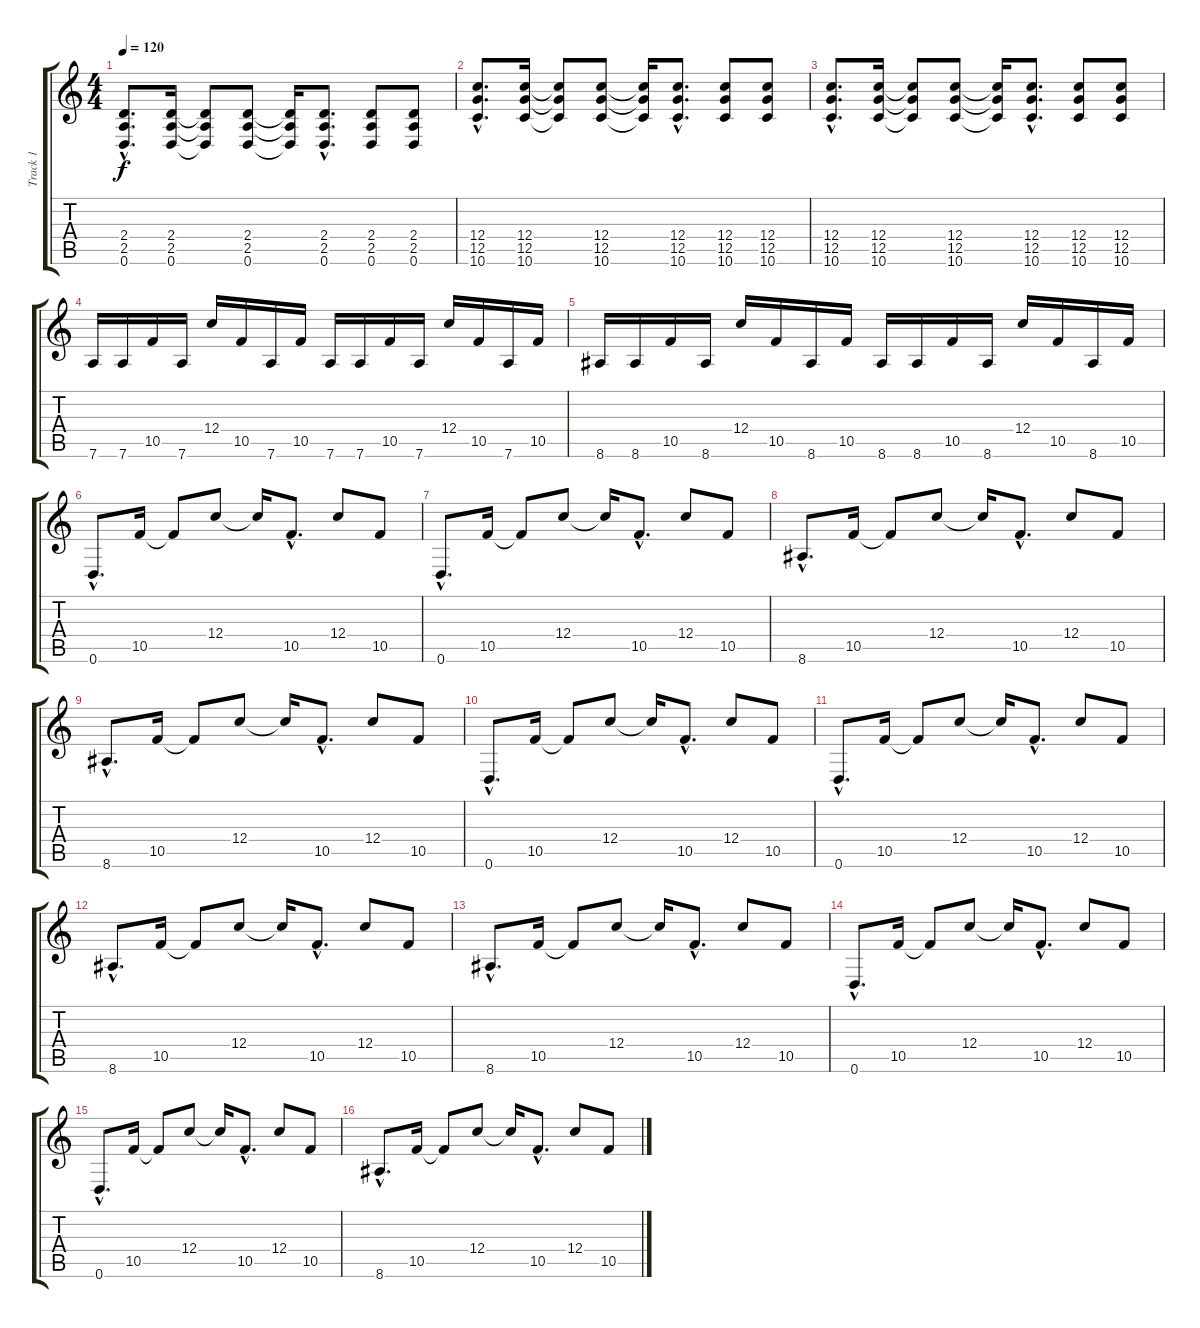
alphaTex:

\track ("Track 1" "Track 1") {instrument overdrivenguitar}
\staff {score tabs}
\tuning (D4 A3 F3 C3 G2 D2) {hide}
\ts (4 4)
\tempo 120
\clef g2
\ks c
(2.4{hac} 2.5{hac} 0.6{hac}).8{d dy f} (2.4 2.5 0.6).16 (2.4{t} 2.5{t} 0.6{t}).8 (2.4 2.5 0.6).8 (2.4{t} 2.5{t} 0.6{t}).16 (2.4{hac} 2.5{hac} 0.6{hac}).8{d} (2.4 2.5 0.6).8 (2.4 2.5 0.6).8 |
(12.4{hac} 12.5{hac} 10.6{hac}).8{d} (12.4 12.5 10.6).16 (12.4{t} 12.5{t} 10.6{t}).8 (12.4 12.5 10.6).8 (12.4{t} 12.5{t} 10.6{t}).16 (12.4{hac} 12.5{hac} 10.6{hac}).8{d} (12.4 12.5 10.6).8 (12.4 12.5 10.6).8 |
(12.4{hac} 12.5{hac} 10.6{hac}).8{d} (12.4 12.5 10.6).16 (12.4{t} 12.5{t} 10.6{t}).8 (12.4 12.5 10.6).8 (12.4{t} 12.5{t} 10.6{t}).16 (12.4{hac} 12.5{hac} 10.6{hac}).8{d} (12.4 12.5 10.6).8 (12.4 12.5 10.6).8 |
7.6.16 7.6.16 10.5.16 7.6.16 12.4.16 10.5.16 7.6.16 10.5.16 7.6.16 7.6.16 10.5.16 7.6.16 12.4.16 10.5.16 7.6.16 10.5.16 |
8.6.16 8.6.16 10.5.16 8.6.16 12.4.16 10.5.16 8.6.16 10.5.16 8.6.16 8.6.16 10.5.16 8.6.16 12.4.16 10.5.16 8.6.16 10.5.16 |
0.6{hac}.8{d volume 8 instrument electricguitarclean} 10.5.16 10.5{t}.8 12.4.8 12.4{t}.16 10.5{hac}.8{d} 12.4.8 10.5.8 |
0.6{hac}.8{d} 10.5.16 10.5{t}.8 12.4.8 12.4{t}.16 10.5{hac}.8{d} 12.4.8 10.5.8 |
8.6{hac}.8{d} 10.5.16 10.5{t}.8 12.4.8 12.4{t}.16 10.5{hac}.8{d} 12.4.8 10.5.8 |
8.6{hac}.8{d} 10.5.16 10.5{t}.8 12.4.8 12.4{t}.16 10.5{hac}.8{d} 12.4.8 10.5.8 |
0.6{hac}.8{d} 10.5.16 10.5{t}.8 12.4.8 12.4{t}.16 10.5{hac}.8{d} 12.4.8 10.5.8 |
0.6{hac}.8{d} 10.5.16 10.5{t}.8 12.4.8 12.4{t}.16 10.5{hac}.8{d} 12.4.8 10.5.8 |
8.6{hac}.8{d} 10.5.16 10.5{t}.8 12.4.8 12.4{t}.16 10.5{hac}.8{d} 12.4.8 10.5.8 |
8.6{hac}.8{d} 10.5.16 10.5{t}.8 12.4.8 12.4{t}.16 10.5{hac}.8{d} 12.4.8 10.5.8 |
0.6{hac}.8{d} 10.5.16 10.5{t}.8 12.4.8 12.4{t}.16 10.5{hac}.8{d} 12.4.8 10.5.8 |
0.6{hac}.8{d} 10.5.16 10.5{t}.8 12.4.8 12.4{t}.16 10.5{hac}.8{d} 12.4.8 10.5.8 |
8.6{hac}.8{d} 10.5.16 10.5{t}.8 12.4.8 12.4{t}.16 10.5{hac}.8{d} 12.4.8 10.5.8
